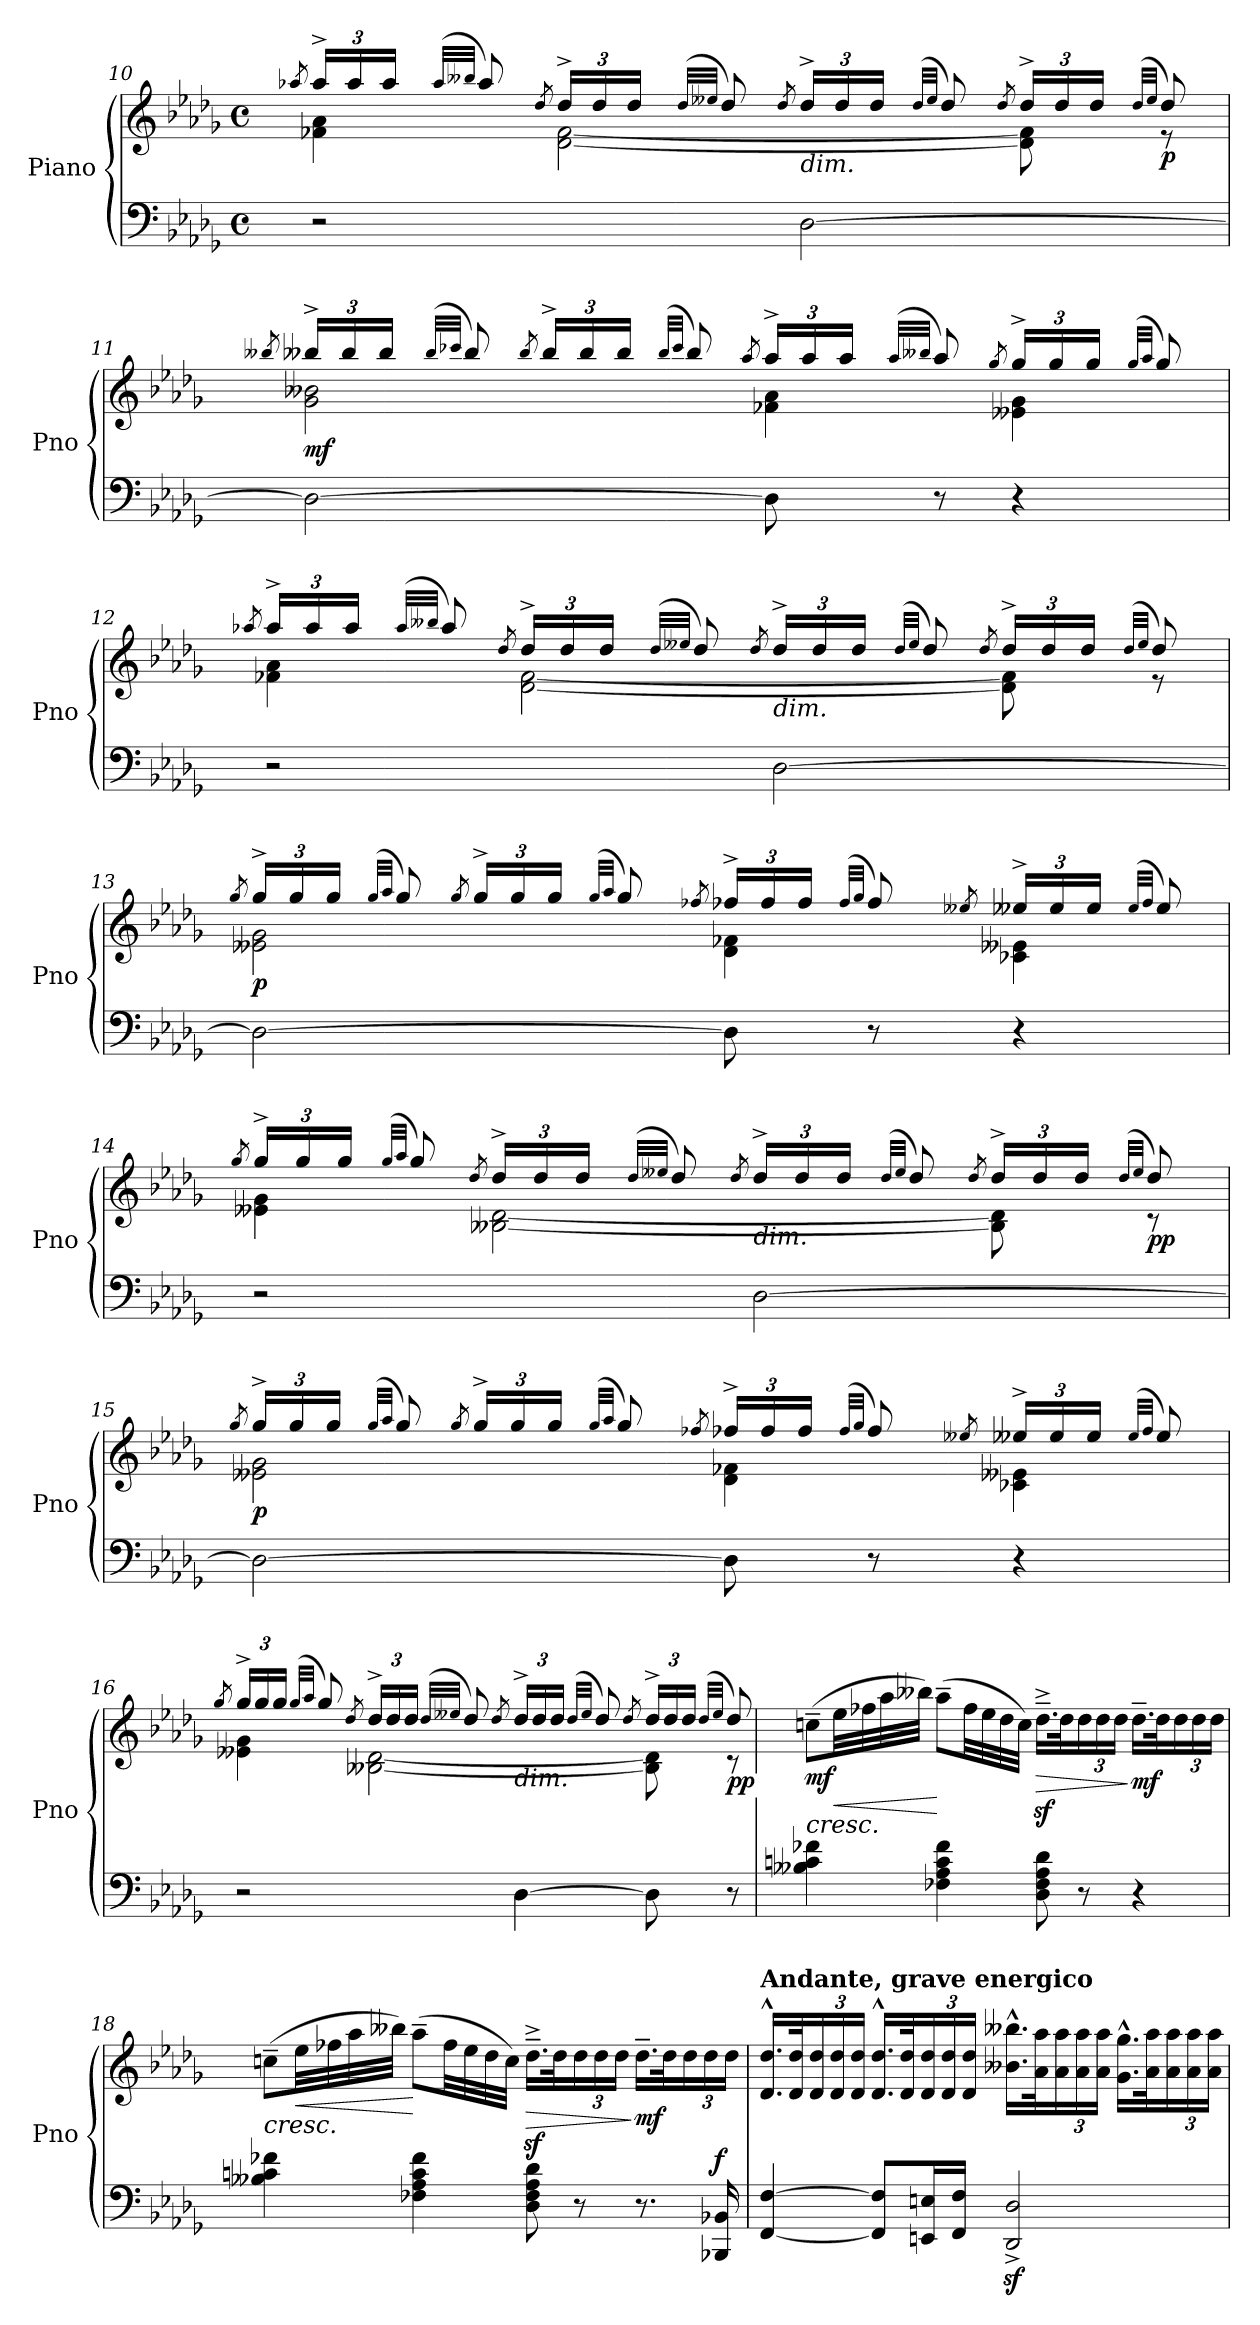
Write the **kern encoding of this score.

**kern	**kern	**dynam
*part1	*part1	*part1
*staff2	*staff1	*staff1/2
*I"Piano	*	*
*I'Pno	*	*
!!LO:PB:g=z
*clefF4	*clefG2	*
*k[b-e-a-d-g-]	*k[b-e-a-d-g-]	*
*M4/4	*M4/4	*
*met(c)	*met(c)	*
=10	=10	=10
.	8qaa-X/	.
*	*Xbrackettup	*
*	*^	*
2r	24aa-^/LL	4f-X\ 4a-\	.
.	24aa-/	.	.
.	24aa-/JJ	.	.
.	(32qaa-/LLL	.	.
.	32qbb--X/JJJ	.	.
.	8aa-/)	.	.
.	8qdd-/	.	.
.	24dd-^/LL	[2d-\ [2f-\	.
.	24dd-/	.	.
.	24dd-/JJ	.	.
.	(32qdd-/LLL	.	.
.	32qee--X/JJJ	.	.
.	8dd-/)	.	.
.	8qdd-/	.	.
!	!LO:TX:b:i:t=dim.	!	!
[2D-\	24dd-^/LL	.	.
.	24dd-/	.	.
.	24dd-/JJ	.	.
.	(32qdd-/LLL	.	.
.	32qee--/JJJ	.	.
.	8dd-/)	.	.
.	8qdd-/	.	.
.	24dd-^/LL	8d-\] 8f-\]	.
.	24dd-/	.	.
.	24dd-/JJ	.	.
.	(32qdd-/LLL	.	.
.	32qee--/JJJ	.	.
!	!	!	!LO:DY:b
.	8dd-/)	8r	p
!!LO:LB:g=z	!!
=11	=11	=11	=11
.	8qbb--X/	.	.
!	!	!	!LO:DY:b
2D-\_	24bb--^/LL	2g-\ 2b--X\	mf
.	24bb--/	.	.
.	24bb--/JJ	.	.
.	(32qbb--/LLL	.	.
.	32qccc-X/JJJ	.	.
.	8bb--/)	.	.
.	8qbb--/	.	.
.	24bb--^/LL	.	.
.	24bb--/	.	.
.	24bb--/JJ	.	.
.	(32qbb--/LLL	.	.
.	32qccc-/JJJ	.	.
.	8bb--/)	.	.
.	8qaa-/	.	.
8D-\]	24aa-^/LL	4f-X\ 4a-\	.
.	24aa-/	.	.
.	24aa-/JJ	.	.
.	(32qaa-/LLL	.	.
.	32qbb--X/JJJ	.	.
8r	8aa-/)	.	.
.	8qgg-/	.	.
4r	24gg-^/LL	4e--X\ 4g-\	.
.	24gg-/	.	.
.	24gg-/JJ	.	.
.	(32qgg-/LLL	.	.
.	32qaa-/JJJ	.	.
.	8gg-/)	.	.
!!LO:LB:g=z	!!
=12	=12	=12	=12
.	8qaa-X/	.	.
2r	24aa-^/LL	4f-X\ 4a-\	.
.	24aa-/	.	.
.	24aa-/JJ	.	.
.	(32qaa-/LLL	.	.
.	32qbb--X/JJJ	.	.
.	8aa-/)	.	.
.	8qdd-/	.	.
.	24dd-^/LL	[2d-\ [2f-\	.
.	24dd-/	.	.
.	24dd-/JJ	.	.
.	(32qdd-/LLL	.	.
.	32qee--X/JJJ	.	.
.	8dd-/)	.	.
.	8qdd-/	.	.
!	!LO:TX:b:i:t=dim.	!	!
[2D-\	24dd-^/LL	.	.
.	24dd-/	.	.
.	24dd-/JJ	.	.
.	(32qdd-/LLL	.	.
.	32qee--/JJJ	.	.
.	8dd-/)	.	.
.	8qdd-/	.	.
.	24dd-^/LL	8d-\] 8f-\]	.
.	24dd-/	.	.
.	24dd-/JJ	.	.
.	(32qdd-/LLL	.	.
.	32qee--/JJJ	.	.
.	8dd-/)	8r	.
!!LO:LB:g=z	!!
=13	=13	=13	=13
.	8qgg-/	.	.
!	!	!	!LO:DY:b
2D-\_	24gg-^/LL	2e--X\ 2g-\	p
.	24gg-/	.	.
.	24gg-/JJ	.	.
.	(32qgg-/LLL	.	.
.	32qaa-/JJJ	.	.
.	8gg-/)	.	.
.	8qgg-/	.	.
.	24gg-^/LL	.	.
.	24gg-/	.	.
.	24gg-/JJ	.	.
.	(32qgg-/LLL	.	.
.	32qaa-/JJJ	.	.
.	8gg-/)	.	.
.	8qff-X/	.	.
8D-\]	24ff-^/LL	4d-\ 4f-X\	.
.	24ff-/	.	.
.	24ff-/JJ	.	.
.	(32qff-/LLL	.	.
.	32qgg-/JJJ	.	.
8r	8ff-/)	.	.
.	8qee--X/	.	.
4r	24ee--^/LL	4c-X\ 4e--X\	.
.	24ee--/	.	.
.	24ee--/JJ	.	.
.	(32qee--/LLL	.	.
.	32qff-/JJJ	.	.
.	8ee--/)	.	.
!!LO:LB:g=z	!!
=14	=14	=14	=14
.	8qgg-/	.	.
2r	24gg-^/LL	4e--X\ 4g-\	.
.	24gg-/	.	.
.	24gg-/JJ	.	.
.	(32qgg-/LLL	.	.
.	32qaa-/JJJ	.	.
.	8gg-/)	.	.
.	8qdd-/	.	.
.	24dd-^/LL	[2B--X\ [2d-\	.
.	24dd-/	.	.
.	24dd-/JJ	.	.
.	(32qdd-/LLL	.	.
.	32qee--X/JJJ	.	.
.	8dd-/)	.	.
.	8qdd-/	.	.
!	!LO:TX:b:i:t=dim.	!	!
[2D-\	24dd-^/LL	.	.
.	24dd-/	.	.
.	24dd-/JJ	.	.
.	(32qdd-/LLL	.	.
.	32qee--/JJJ	.	.
.	8dd-/)	.	.
.	8qdd-/	.	.
.	24dd-^/LL	8B--\] 8d-\]	.
.	24dd-/	.	.
.	24dd-/JJ	.	.
.	(32qdd-/LLL	.	.
.	32qee--/JJJ	.	.
!	!	!	!LO:DY:b
.	8dd-/)	8r	pp
!!LO:LB:g=z	!!
=15	=15	=15	=15
.	8qgg-/	.	.
!	!	!	!LO:DY:b
2D-\_	24gg-^/LL	2e--X\ 2g-\	p
.	24gg-/	.	.
.	24gg-/JJ	.	.
.	(32qgg-/LLL	.	.
.	32qaa-/JJJ	.	.
.	8gg-/)	.	.
.	8qgg-/	.	.
.	24gg-^/LL	.	.
.	24gg-/	.	.
.	24gg-/JJ	.	.
.	(32qgg-/LLL	.	.
.	32qaa-/JJJ	.	.
.	8gg-/)	.	.
.	8qff-X/	.	.
8D-\]	24ff-^/LL	4d-\ 4f-X\	.
.	24ff-/	.	.
.	24ff-/JJ	.	.
.	(32qff-/LLL	.	.
.	32qgg-/JJJ	.	.
8r	8ff-/)	.	.
.	8qee--X/	.	.
4r	24ee--^/LL	4c-X\ 4e--X\	.
.	24ee--/	.	.
.	24ee--/JJ	.	.
.	(32qee--/LLL	.	.
.	32qff-/JJJ	.	.
.	8ee--/)	.	.
!!LO:PB:g=z	!!
=16	=16	=16	=16
.	8qgg-/	.	.
2r	24gg-^/LL	4e--X\ 4g-\	.
.	24gg-/	.	.
.	24gg-/JJ	.	.
.	(32qgg-/LLL	.	.
.	32qaa-/JJJ	.	.
.	8gg-/)	.	.
.	8qdd-/	.	.
.	24dd-^/LL	[2B--X\ [2d-\	.
.	24dd-/	.	.
.	24dd-/JJ	.	.
.	(32qdd-/LLL	.	.
.	32qee--X/JJJ	.	.
.	8dd-/)	.	.
.	8qdd-/	.	.
!	!LO:TX:b:i:t=dim.	!	!
[4D-\	24dd-^/LL	.	.
.	24dd-/	.	.
.	24dd-/JJ	.	.
.	(32qdd-/LLL	.	.
.	32qee--/JJJ	.	.
.	8dd-/)	.	.
.	8qdd-/	.	.
8D-\]	24dd-^/LL	8B--\] 8d-\]	.
.	24dd-/	.	.
.	24dd-/JJ	.	.
.	(32qdd-/LLL	.	.
.	32qee--/JJJ	.	.
!	!	!	!LO:DY:b
8r	8dd-/)	8r	pp
!!LO:LB:g=z
=17	=17	=17	=17
!	!	!	!LO:HP:b
!	!	!	!LO:DY:n=1:b
*	*v	*v	*
4B--X\ 4cn\ 4f-X\	(8ccn~\L	< mf
!	!	!LO:HP:b
.	32ee-\LL	<
.	32ff-X\	.
.	32aa-\	.
.	32bb--X\JJJ)	.
4F-X\ 4A-\ 4c\ 4f-\	(8aa-~\L	[
.	32ff-\LL	.
.	32ee-\	.
.	32dd-\	.
.	32cc\JJJ)	.
!	!	!LO:HP:n=1:b
8D-\ 8F-\ 8A-\ 8d-\	16.dd-z<~^\LL	[ >
.	32dd-\K	.
8r	24dd-\	.
.	24dd-\	.
.	24dd-\JJ	.
!	!	!LO:DY:n=2:b
4r	16.dd-~\LL	] mf
.	32dd-\K	.
.	24dd-\	.
.	24dd-\	.
.	24dd-\JJ	.
=18	=18	=18
!	!	!LO:HP:b
4B--X\ 4cn\ 4f-X\	(8ccn~\L	<
!	!	!LO:HP:b
.	32ee-\LL	<
.	32ff-X\	.
.	32aa-\	.
.	32bb--X\JJJ)	.
4F-X\ 4A-\ 4c\ 4f-\	(8aa-~\L	[
.	32ff-\LL	.
.	32ee-\	.
.	32dd-\	.
.	32cc\JJJ)	.
!	!	!LO:HP:n=1:b
8D-\ 8F-\ 8A-\ 8d-\	16.dd-z<~^\LL	[ >
.	32dd-\K	.
8r	24dd-\	.
.	24dd-\	.
.	24dd-\JJ	.
!	!	!LO:DY:n=1:b
8.r	16.dd-~\LL	] mf
.	32dd-\K	.
.	24dd-\	.
.	24dd-\	.
!	!	!LO:DY:n=2:a=2
16BBB-X/ 16BB-X/	.	f
.	24dd-\JJ	.
!!LO:LB:g=z
=19	=19	=19
!	!LO:TX:a:B:t=Andante, grave energico	!
[4FF/ [4F/	16.d-/^^ 16.dd-/^^LL	.
.	32d-/ 32dd-/K	.
.	24d-/ 24dd-/	.
.	24d-/ 24dd-/	.
.	24d-/ 24dd-/JJ	.
8FF/] 8F/]L	16.d-/^^ 16.dd-/^^LL	.
.	32d-/ 32dd-/K	.
16EEn/ 16En/L	24d-/ 24dd-/	.
.	24d-/ 24dd-/	.
16FF/ 16F/JJ	.	.
.	24d-/ 24dd-/JJ	.
2DD-/z<^ 2D-/z<^	16.b--X\^^ 16.bb--X\^^LL	.
.	32a-\ 32aa-\K	.
.	24a-\ 24aa-\	.
.	24a-\ 24aa-\	.
.	24a-\ 24aa-\JJ	.
.	16.g-\^^ 16.gg-\^^LL	.
.	32a-\ 32aa-\K	.
.	24a-\ 24aa-\	.
.	24a-\ 24aa-\	.
.	24a-\ 24aa-\JJ	.
=	=	=
*-	*-	*-
